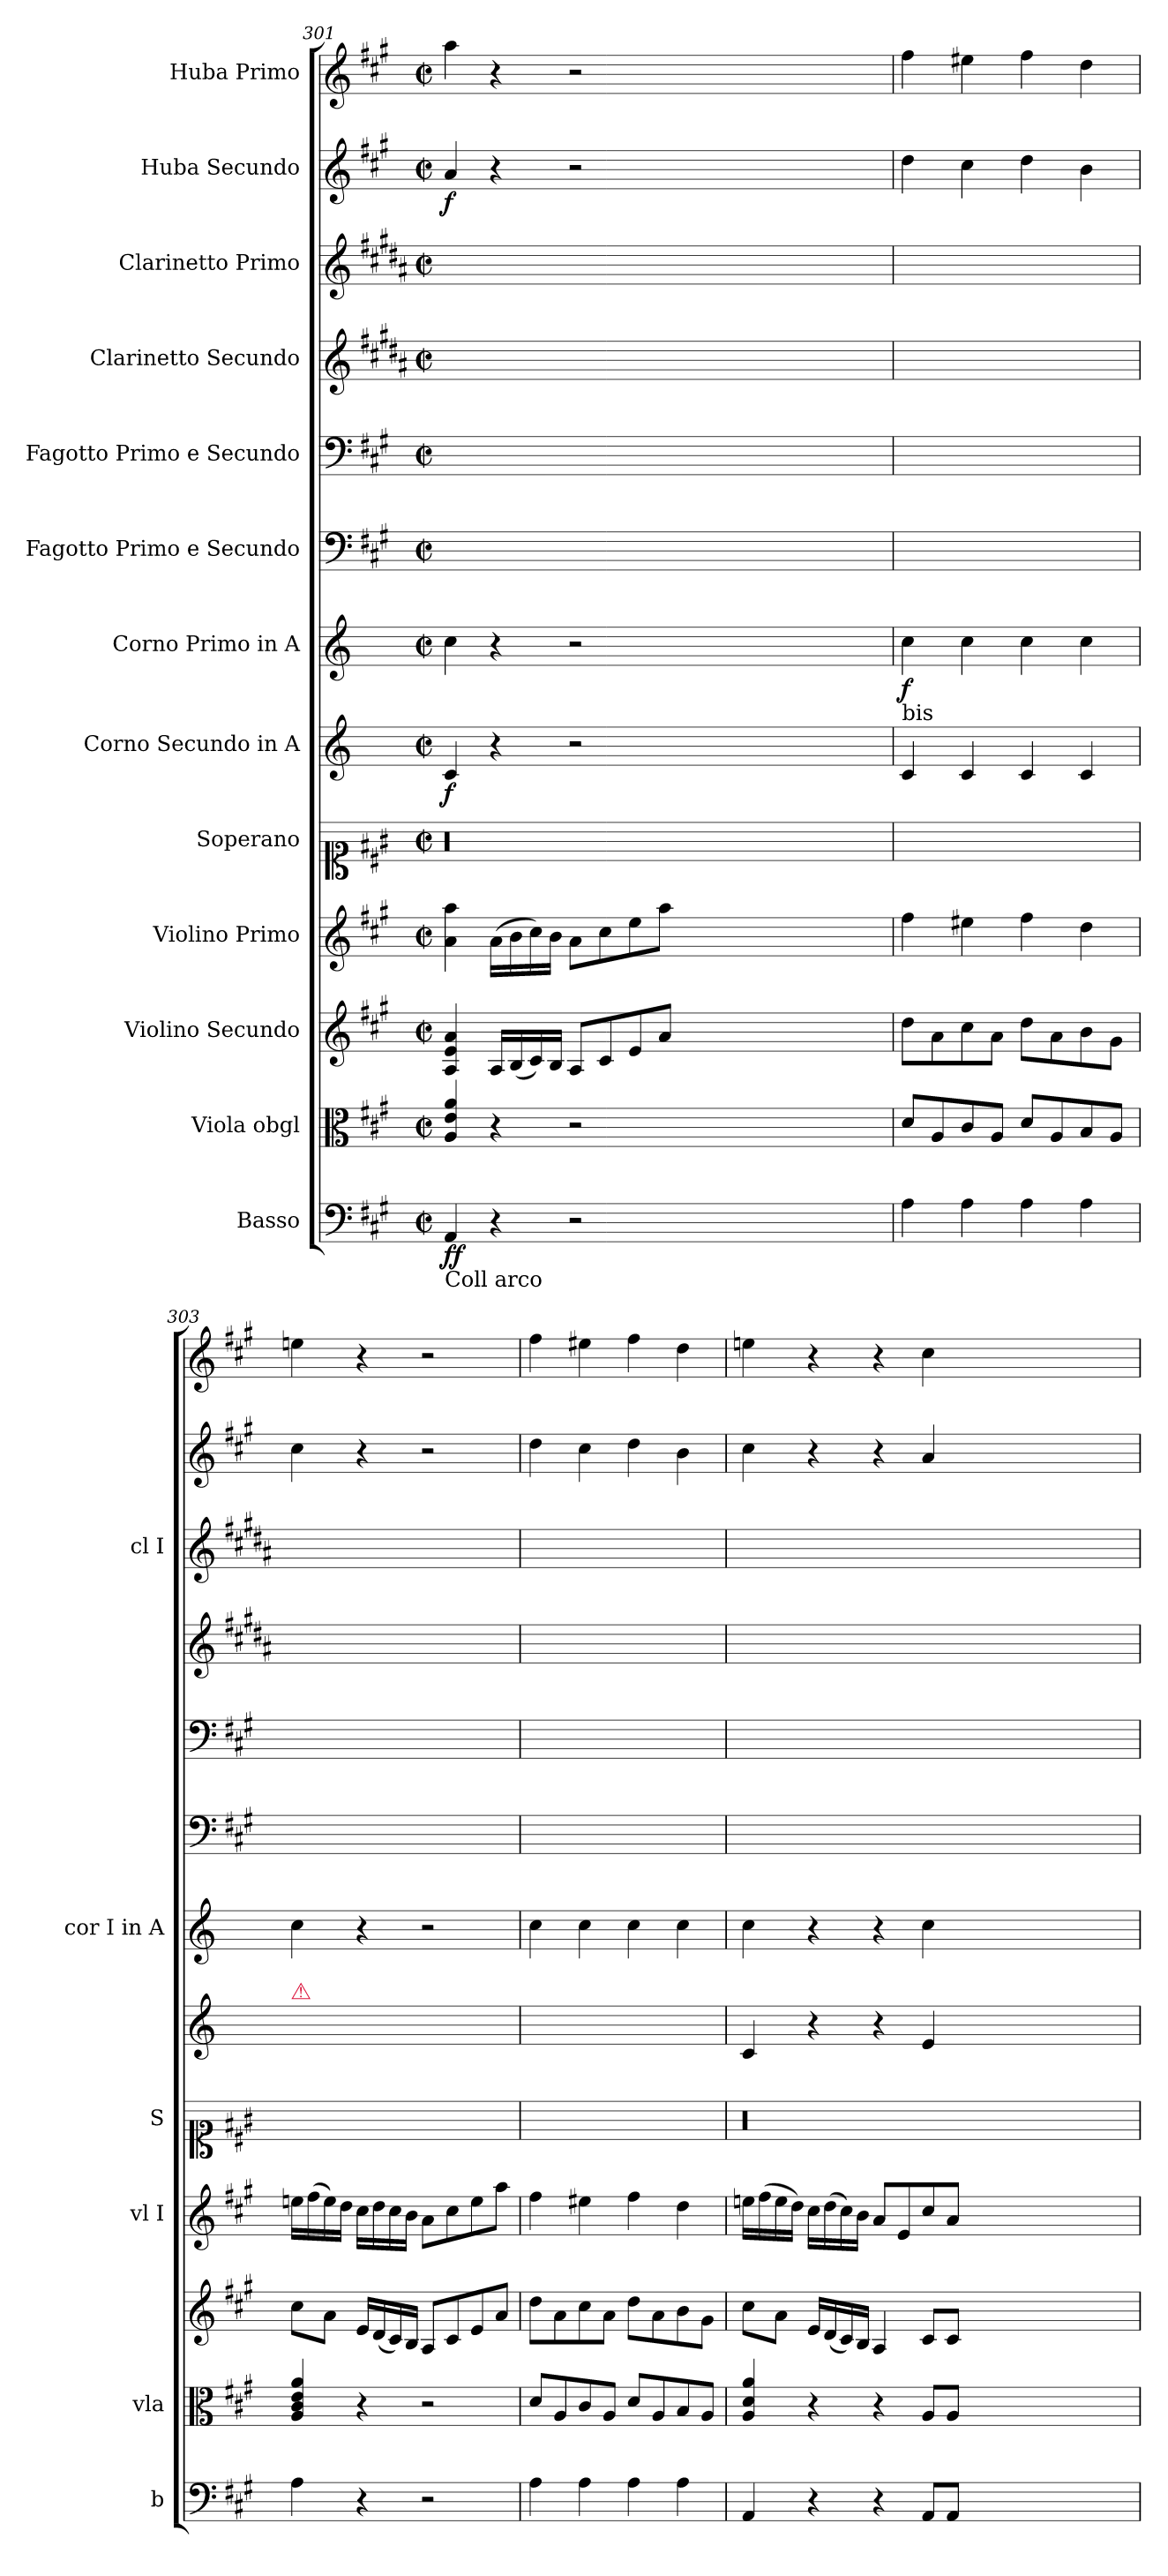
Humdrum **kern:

**kern	**dynam	**kern	**dynam	**kern	**dynam	**kern	**dynam	**kern	**kern	**dynam	**kern	**dynam	**kern	**kern	**kern	**kern	**kern	**dynam	**kern	**dynam
*part13	*part13	*part12	*part12	*part11	*part11	*part10	*part10	*part9	*part8	*part8	*part7	*part7	*part6	*part5	*part4	*part3	*part2	*part2	*part1	*part1
*staff13	*staff13	*staff12	*staff12	*staff11	*staff11	*staff10	*staff10	*staff9	*staff8	*staff8	*staff7	*staff7	*staff6	*staff5	*staff4	*staff3	*staff2	*staff2	*staff1	*staff1
*I"Basso	*	*I"Viola obgl	*	*I"Violino Secundo	*	*I"Violino Primo	*	*I"Soperano	*I"Corno Secundo in A	*	*I"Corno Primo in A	*	*I"Fagotto Primo e Secundo	*I"Fagotto Primo e Secundo	*I"Clarinetto Secundo	*I"Clarinetto Primo	*I"Huba Secundo	*	*I"Huba Primo	*
*I'b	*	*I'vla	*	*	*	*I'vl I	*	*I'S	*	*	*I'cor I in A	*	*	*	*	*I'cl I	*	*	*	*
*clefF4	*	*clefC3	*	*clefG2	*	*clefG2	*	*clefC1	*clefG2	*	*clefG2	*	*clefF4	*clefF4	*clefG2	*clefG2	*clefG2	*	*clefG2	*
*	*	*	*	*	*	*	*	*	*ITrd2c3	*	*ITrd2c3	*	*	*	*ITrd1c2	*ITrd1c2	*	*	*	*
*k[f#c#g#]	*	*k[f#c#g#]	*	*k[f#c#g#]	*	*k[f#c#g#]	*	*k[f#c#g#]	*k[f#c#g#]	*	*k[f#c#g#]	*	*k[f#c#g#]	*k[f#c#g#]	*k[f#c#g#]	*k[f#c#g#]	*k[f#c#g#]	*	*k[f#c#g#]	*
*M2/2	*	*M2/2	*	*M2/2	*	*M2/2	*	*M2/2	*M2/2	*	*M2/2	*	*M2/2	*M2/2	*M2/2	*M2/2	*M2/2	*	*M2/2	*
*met(c|)	*	*met(c|)	*	*met(c|)	*	*met(c|)	*	*met(c|)	*met(c|)	*	*met(c|)	*	*met(c|)	*met(c|)	*met(c|)	*met(c|)	*met(c|)	*	*met(c|)	*
=301	=301	=301	=301	=301	=301	=301	=301	=301	=301	=301	=301	=301	=301	=301	=301	=301	=301	=301	=301	=301
!LO:TX:b:t=Coll arco	!	!	!	!	!	!	!	!	!	!	!	!	!	!	!	!	!	!	!	!
!	!	!	!LO:DY:b	!	!LO:DY:b	!	!LO:DY:b	!	!	!	!	!	!	!	!	!	!	!	!	!LO:DY:b
4AA/	ff	4A/ 4e/ 4a/	fort	4A/ 4e/ 4a/	for	4a\ 4aa\	for&colon;	00r	4A/	f	4a\	.	4AA/yy	4AA/yy	1ryy	1ryy	4a/	f	4aa\	for
4r	.	4r	.	16A/LL	.	(16a\LL	.	.	4r	.	4r	.	4ryy	4ryy	.	.	4r	.	4r	.
.	.	.	.	(16B/	.	16b\	.	.	.	.	.	.	.	.	.	.	.	.	.	.
.	.	.	.	16c#/)	.	16cc#\)	.	.	.	.	.	.	.	.	.	.	.	.	.	.
.	.	.	.	16B/JJ	.	16b\JJ	.	.	.	.	.	.	.	.	.	.	.	.	.	.
2r	.	2r	.	8A/L	.	8a\L	.	.	2r	.	2r	.	2ryy	2ryy	.	.	2r	.	2r	.
.	.	.	.	8c#/	.	8cc#\	.	.	.	.	.	.	.	.	.	.	.	.	.	.
.	.	.	.	8e/	.	8ee\	.	.	.	.	.	.	.	.	.	.	.	.	.	.
.	.	.	.	8a/J	.	8aa\J	.	.	.	.	.	.	.	.	.	.	.	.	.	.
0.ryy	.	0.ryy	.	0.ryy	.	0.ryy	.	.	0.ryy	.	0.ryy	.	0.ryy	0.ryy	0.ryy	0.ryy	0.ryy	.	0.ryy	.
=302	=302	=302	=302	=302	=302	=302	=302	=302	=302	=302	=302	=302	=302	=302	=302	=302	=302	=302	=302	=302
!	!	!	!	!	!	!	!	!	!LO:TX:a:t=bis	!	!	!	!	!	!	!	!	!	!	!
4A\	.	8d/L	.	8dd\L	.	4ff#\	.	1ryy	4A/	.	4a\	f	4A\yy	4A\yy	1ryy	1ryy	4dd\	.	4ff#\	.
.	.	8A/	.	8a\	.	.	.	.	.	.	.	.	.	.	.	.	.	.	.	.
4A\	.	8c#/	.	8cc#\	.	4ee#X\	.	.	4A/	.	4a\	.	4A\yy	4A\yy	.	.	4cc#\	.	4ee#X\	.
.	.	8A/J	.	8a\J	.	.	.	.	.	.	.	.	.	.	.	.	.	.	.	.
4A\	.	8d/L	.	8dd\L	.	4ff#\	.	.	4A/	.	4a\	.	4A\yy	4A\yy	.	.	4dd\	.	4ff#\	.
.	.	8A/	.	8a\	.	.	.	.	.	.	.	.	.	.	.	.	.	.	.	.
4A\	.	8B/	.	8b\	.	4dd\	.	.	4A/	.	4a\	.	4A\yy	4A\yy	.	.	4b\	.	4dd\	.
.	.	8A/J	.	8g#\J	.	.	.	.	.	.	.	.	.	.	.	.	.	.	.	.
=303	=303	=303	=303	=303	=303	=303	=303	=303	=303	=303	=303	=303	=303	=303	=303	=303	=303	=303	=303	=303
!	!	!	!	!	!	!	!	!	!LO:TX:a:color=crimson:t=⚠	!	!	!	!	!	!	!	!	!	!	!
4A\	.	4A/ 4c#/ 4e/ 4a/	.	8cc#\L	.	16een\LL	.	1ryy	4A/yy	.	4a\	.	4A\yy	4A\yy	1ryy	1ryy	4cc#\	.	4een\	.
.	.	.	.	.	.	(16ff#\	.	.	.	.	.	.	.	.	.	.	.	.	.	.
.	.	.	.	8a\J	.	16ee\)	.	.	.	.	.	.	.	.	.	.	.	.	.	.
.	.	.	.	.	.	16dd\JJ	.	.	.	.	.	.	.	.	.	.	.	.	.	.
4r	.	4r	.	16e/LL	.	16cc#\LL	.	.	4ryy	.	4r	.	4ryy	4ryy	.	.	4r	.	4r	.
.	.	.	.	(16d/	.	16dd\	.	.	.	.	.	.	.	.	.	.	.	.	.	.
.	.	.	.	16c#/)	.	16cc#\	.	.	.	.	.	.	.	.	.	.	.	.	.	.
.	.	.	.	16B/JJ	.	16b\JJ	.	.	.	.	.	.	.	.	.	.	.	.	.	.
2r	.	2r	.	8A/L	.	8a\L	.	.	2ryy	.	2r	.	2ryy	2ryy	.	.	2r	.	2r	.
.	.	.	.	8c#/	.	8cc#\	.	.	.	.	.	.	.	.	.	.	.	.	.	.
.	.	.	.	8e/	.	8ee\	.	.	.	.	.	.	.	.	.	.	.	.	.	.
.	.	.	.	8a/J	.	8aa\J	.	.	.	.	.	.	.	.	.	.	.	.	.	.
=304	=304	=304	=304	=304	=304	=304	=304	=304	=304	=304	=304	=304	=304	=304	=304	=304	=304	=304	=304	=304
4A\	.	8d/L	.	8dd\L	.	4ff#\	.	1ryy	4A/yy	.	4a\	.	4A\yy	4A\yy	1ryy	1ryy	4dd\	.	4ff#\	.
.	.	8A/	.	8a\	.	.	.	.	.	.	.	.	.	.	.	.	.	.	.	.
4A\	.	8c#/	.	8cc#\	.	4ee#X\	.	.	4A/yy	.	4a\	.	4A\yy	4A\yy	.	.	4cc#\	.	4ee#X\	.
.	.	8A/J	.	8a\J	.	.	.	.	.	.	.	.	.	.	.	.	.	.	.	.
4A\	.	8d/L	.	8dd\L	.	4ff#\	.	.	4A/yy	.	4a\	.	4A\yy	4A\yy	.	.	4dd\	.	4ff#\	.
.	.	8A/	.	8a\	.	.	.	.	.	.	.	.	.	.	.	.	.	.	.	.
4A\	.	8B/	.	8b\	.	4dd\	.	.	4A/yy	.	4a\	.	4A\yy	4A\yy	.	.	4b\	.	4dd\	.
.	.	8A/J	.	8g#\J	.	.	.	.	.	.	.	.	.	.	.	.	.	.	.	.
=305	=305	=305	=305	=305	=305	=305	=305	=305	=305	=305	=305	=305	=305	=305	=305	=305	=305	=305	=305	=305
4AA/	.	4A/ 4d/ 4a/	.	8cc#\L	.	16een\LL	.	00r	4A/	.	4a\	.	4AA/yy	4AA/yy	1ryy	1ryy	4cc#\	.	4een\	.
.	.	.	.	.	.	(16ff#\	.	.	.	.	.	.	.	.	.	.	.	.	.	.
.	.	.	.	8a\J	.	16ee\	.	.	.	.	.	.	.	.	.	.	.	.	.	.
.	.	.	.	.	.	16dd\JJ)	.	.	.	.	.	.	.	.	.	.	.	.	.	.
4r	.	4r	.	16e/LL	.	16cc#\LL	.	.	4r	.	4r	.	4ryy	4ryy	.	.	4r	.	4r	.
.	.	.	.	(16d/	.	(16dd\	.	.	.	.	.	.	.	.	.	.	.	.	.	.
.	.	.	.	16c#/)	.	16cc#\)	.	.	.	.	.	.	.	.	.	.	.	.	.	.
.	.	.	.	16B/JJ	.	16b\JJ	.	.	.	.	.	.	.	.	.	.	.	.	.	.
4r	.	4r	.	4A/	.	8a/L	.	.	4r	.	4r	.	4ryy	4ryy	.	.	4r	.	4r	.
.	.	.	.	.	.	8e/	.	.	.	.	.	.	.	.	.	.	.	.	.	.
8AA/L	.	8A/L	.	8c#/L	.	8cc#/	.	.	4c#/	.	4a\	.	8AA/Lyy	8AA/Lyy	.	.	4a/	.	4cc#\	.
8AA/J	.	8A/J	.	8c#/J	.	8a/J	.	.	.	.	.	.	8AA/Jyy	8AA/Jyy	.	.	.	.	.	.
0.ryy	.	0.ryy	.	0.ryy	.	0.ryy	.	.	0.ryy	.	0.ryy	.	0.ryy	0.ryy	0.ryy	0.ryy	0.ryy	.	0.ryy	.
=	=	=	=	=	=	=	=	=	=	=	=	=	=	=	=	=	=	=	=	=
*-	*-	*-	*-	*-	*-	*-	*-	*-	*-	*-	*-	*-	*-	*-	*-	*-	*-	*-	*-	*-
